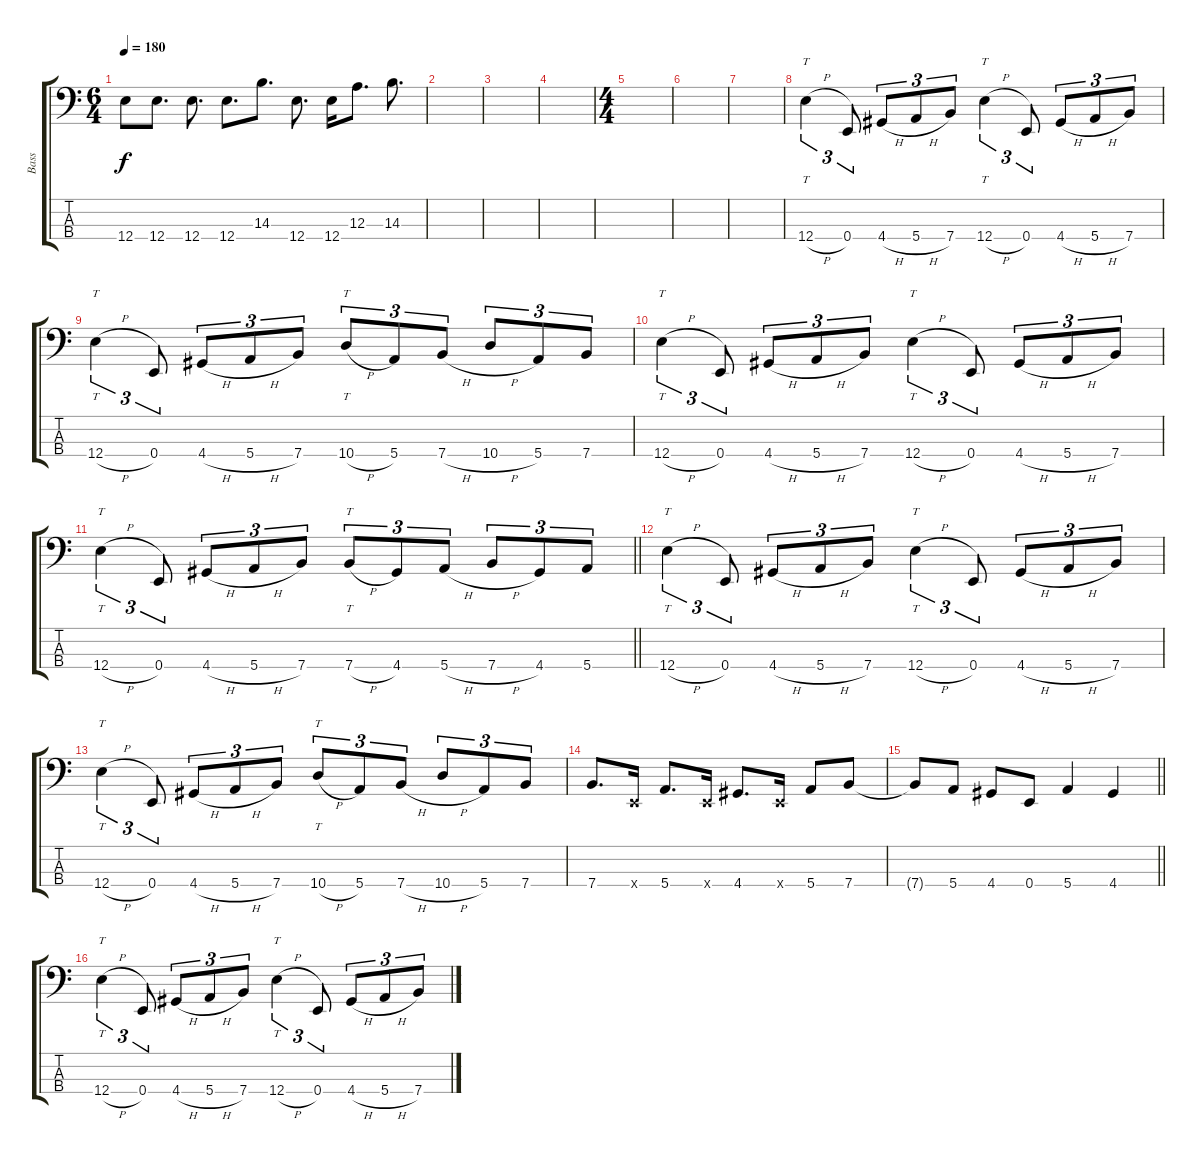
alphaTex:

\track ("Bass" "Bass") {instrument slapbass2}
\staff {score tabs}
\tuning (G2 D2 A1 E1) {hide}
\ts (6 4)
\tempo 180
\clef f4
\ks c
12.4.8{dy f} 12.4.8{d} 12.4.8{d} 12.4.8{d} 14.3.8{d} 12.4.8{d} 12.4.16 12.3.8{d} 14.3.8{d} |
|
|
|
\ts (4 4)
|
|
|
12.4{h}.4{tt tu (3 2)} 0.4.8{tu (3 2)} 4.4{h}.8{tu (3 2)} 5.4{h}.8{tu (3 2)} 7.4.8{tu (3 2)} 12.4{h}.4{tt tu (3 2)} 0.4.8{tu (3 2)} 4.4{h}.8{tu (3 2)} 5.4{h}.8{tu (3 2)} 7.4.8{tu (3 2)} |
12.4{h}.4{tt tu (3 2)} 0.4.8{tu (3 2)} 4.4{h}.8{tu (3 2)} 5.4{h}.8{tu (3 2)} 7.4.8{tu (3 2)} 10.4{h}.8{tt tu (3 2)} 5.4.8{tu (3 2)} 7.4{h}.8{tu (3 2)} 10.4{h}.8{tu (3 2)} 5.4.8{tu (3 2)} 7.4.8{tu (3 2)} |
12.4{h}.4{tt tu (3 2)} 0.4.8{tu (3 2)} 4.4{h}.8{tu (3 2)} 5.4{h}.8{tu (3 2)} 7.4.8{tu (3 2)} 12.4{h}.4{tt tu (3 2)} 0.4.8{tu (3 2)} 4.4{h}.8{tu (3 2)} 5.4{h}.8{tu (3 2)} 7.4.8{tu (3 2)} |
\barLineRight lightlight
12.4{h}.4{tt tu (3 2)} 0.4.8{tu (3 2)} 4.4{h}.8{tu (3 2)} 5.4{h}.8{tu (3 2)} 7.4.8{tu (3 2)} 7.4{h}.8{tt tu (3 2)} 4.4.8{tu (3 2)} 5.4{h}.8{tu (3 2)} 7.4{h}.8{tu (3 2)} 4.4.8{tu (3 2)} 5.4.8{tu (3 2)} |
12.4{h}.4{tt tu (3 2)} 0.4.8{tu (3 2)} 4.4{h}.8{tu (3 2)} 5.4{h}.8{tu (3 2)} 7.4.8{tu (3 2)} 12.4{h}.4{tt tu (3 2)} 0.4.8{tu (3 2)} 4.4{h}.8{tu (3 2)} 5.4{h}.8{tu (3 2)} 7.4.8{tu (3 2)} |
12.4{h}.4{tt tu (3 2)} 0.4.8{tu (3 2)} 4.4{h}.8{tu (3 2)} 5.4{h}.8{tu (3 2)} 7.4.8{tu (3 2)} 10.4{h}.8{tt tu (3 2)} 5.4.8{tu (3 2)} 7.4{h}.8{tu (3 2)} 10.4{h}.8{tu (3 2)} 5.4.8{tu (3 2)} 7.4.8{tu (3 2)} |
7.4.8{d} 0.4{x}.16 5.4.8{d} 0.4{x}.16 4.4.8{d} 0.4{x}.16 5.4.8 7.4.8 |
\barLineRight lightlight
7.4{t}.8 5.4.8 4.4.8 0.4.8 5.4.4 4.4.4 |
12.4{h}.4{tt tu (3 2)} 0.4.8{tu (3 2)} 4.4{h}.8{tu (3 2)} 5.4{h}.8{tu (3 2)} 7.4.8{tu (3 2)} 12.4{h}.4{tt tu (3 2)} 0.4.8{tu (3 2)} 4.4{h}.8{tu (3 2)} 5.4{h}.8{tu (3 2)} 7.4.8{tu (3 2)}
